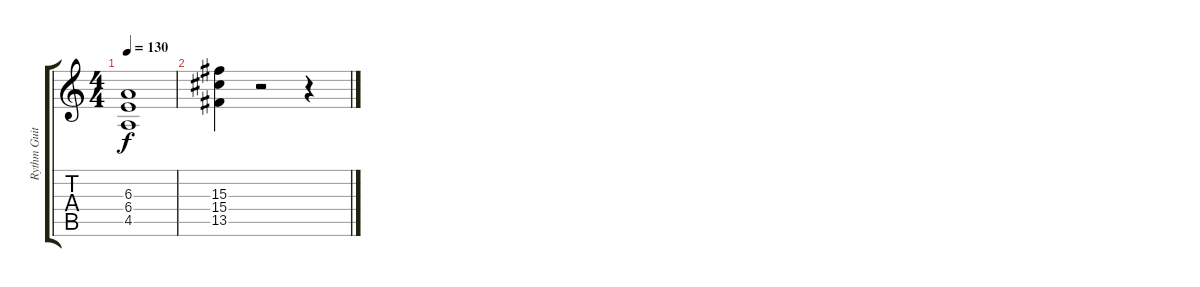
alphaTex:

\track ("Rythm Guitar" "Rythm Guit") {instrument distortionguitar}
\staff {score tabs}
\tuning (C4 G3 Eb3 Bb2 F2 C2) {hide}
\ts (4 4)
\tempo 130
\clef g2
\ks c
(6.3 6.4 4.5).1{dy f} |
(15.3 15.4 13.5).4 r.2 r.4
